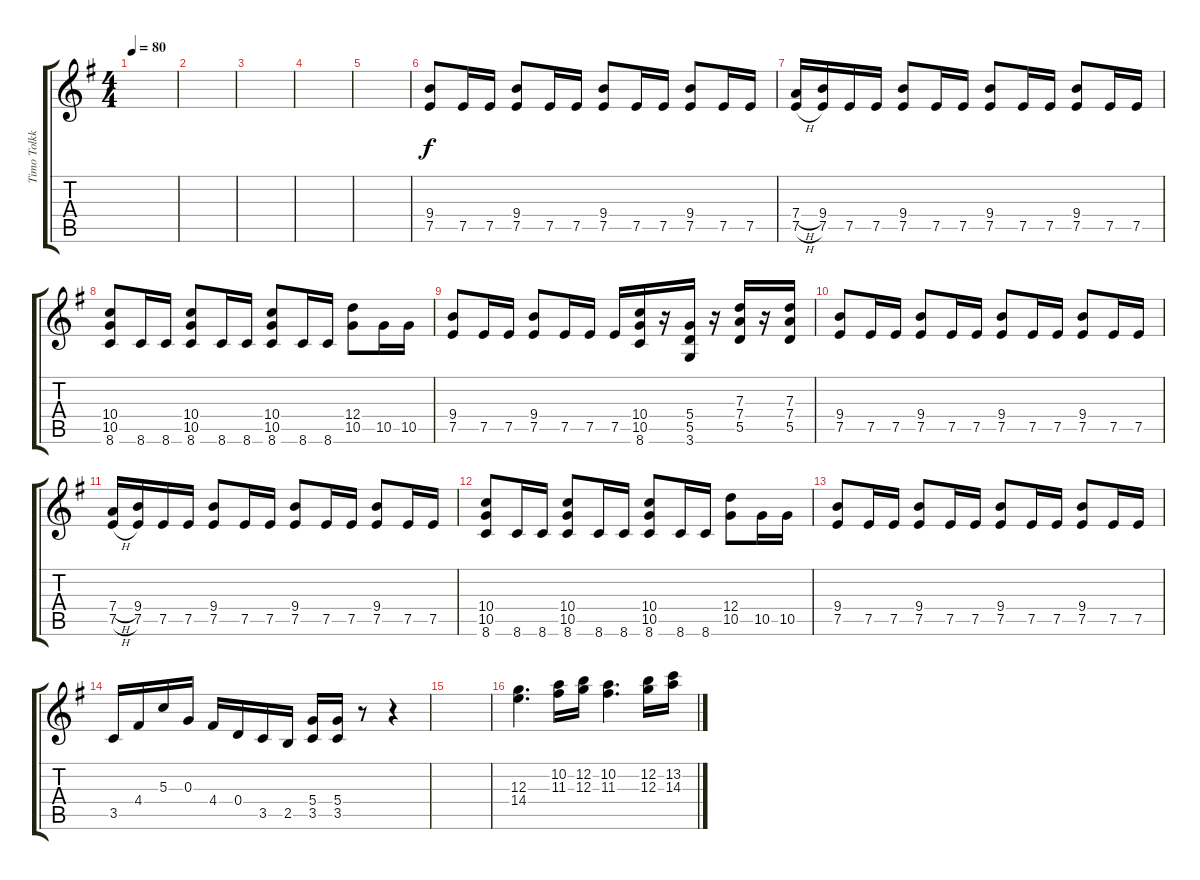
\track ("Timo Tolkki II" "Timo Tolkk") {instrument distortionguitar}
\staff {score tabs}
\tuning (E4 B3 G3 D3 A2 E2) {hide}
\ts (4 4)
\tempo 80
\clef g2
\ks g
|
|
|
|
|
(9.4 7.5).8{instrument distortionguitar} 7.5.16 7.5.16 (9.4 7.5).8 7.5.16 7.5.16 (9.4 7.5).8 7.5.16 7.5.16 (9.4 7.5).8 7.5.16 7.5.16 |
(7.4{h} 7.5{h}).16 (9.4 7.5).16 7.5.16 7.5.16 (9.4 7.5).8 7.5.16 7.5.16 (9.4 7.5).8 7.5.16 7.5.16 (9.4 7.5).8 7.5.16 7.5.16 |
(10.4 10.5 8.6).8 8.6.16 8.6.16 (10.4 10.5 8.6).8 8.6.16 8.6.16 (10.4 10.5 8.6).8 8.6.16 8.6.16 (12.4 10.5).8 10.5.16 10.5.16 |
(9.4 7.5).8 7.5.16 7.5.16 (9.4 7.5).8 7.5.16 7.5.16 7.5.16 (10.4 10.5 8.6).16 r.16 (5.4 5.5 3.6).16 r.16 (7.3 7.4 5.5).16 r.16 (7.3 7.4 5.5).16 |
(9.4 7.5).8{instrument distortionguitar} 7.5.16 7.5.16 (9.4 7.5).8 7.5.16 7.5.16 (9.4 7.5).8 7.5.16 7.5.16 (9.4 7.5).8 7.5.16 7.5.16 |
(7.4{h} 7.5{h}).16 (9.4 7.5).16 7.5.16 7.5.16 (9.4 7.5).8 7.5.16 7.5.16 (9.4 7.5).8 7.5.16 7.5.16 (9.4 7.5).8 7.5.16 7.5.16 |
(10.4 10.5 8.6).8 8.6.16 8.6.16 (10.4 10.5 8.6).8 8.6.16 8.6.16 (10.4 10.5 8.6).8 8.6.16 8.6.16 (12.4 10.5).8 10.5.16 10.5.16 |
(9.4 7.5).8{instrument distortionguitar} 7.5.16 7.5.16 (9.4 7.5).8 7.5.16 7.5.16 (9.4 7.5).8 7.5.16 7.5.16 (9.4 7.5).8 7.5.16 7.5.16 |
3.5.16 4.4.16 5.3.16 0.3.16 4.4.16 0.4.16 3.5.16 2.5.16 (5.4 3.5).16 (5.4 3.5).16 r.8 r.4 |
|
(12.3 14.4).4{d} (10.2 11.3).16 (12.2 12.3).16 (10.2 11.3).4{d} (12.2 12.3).16 (13.2 14.3).16
